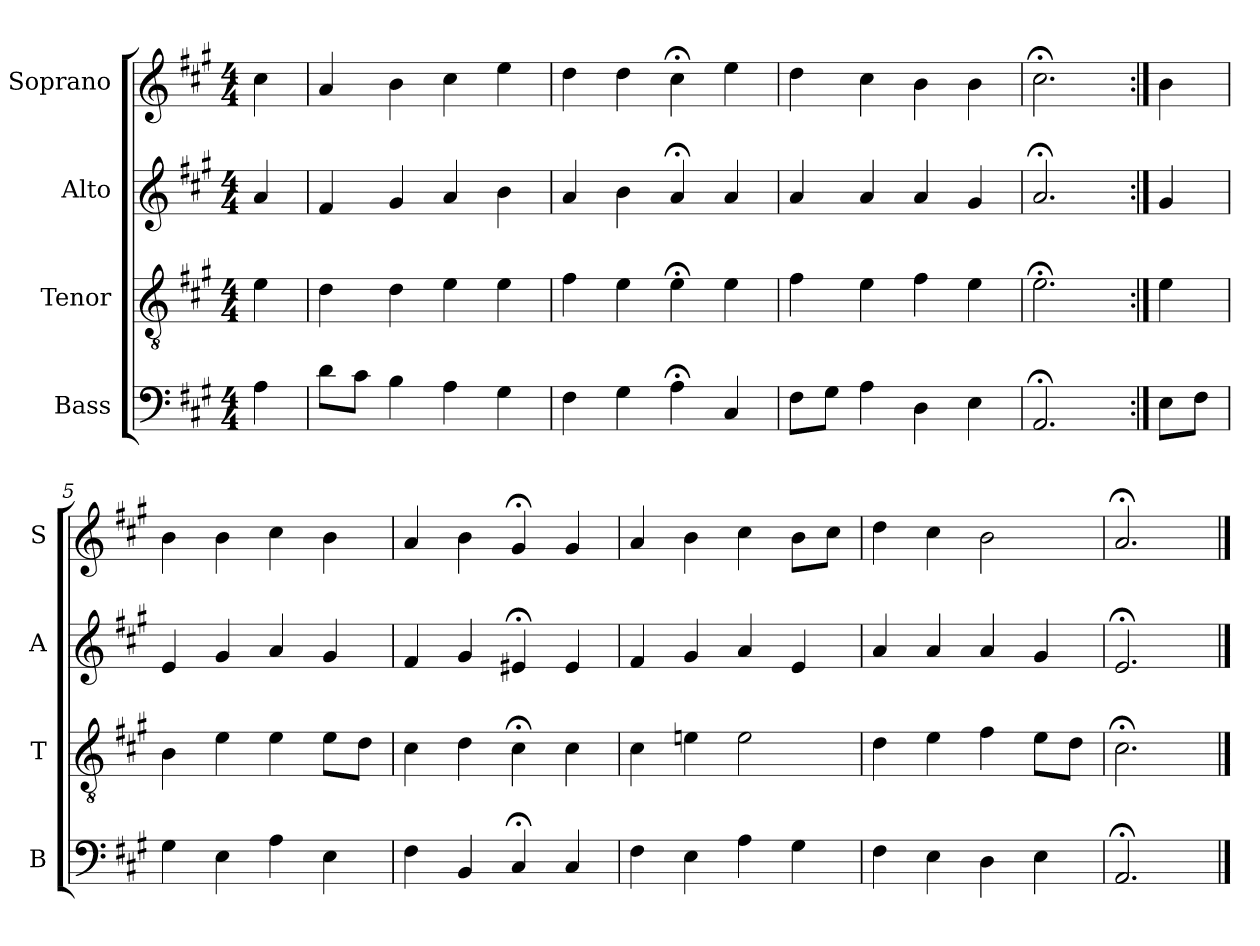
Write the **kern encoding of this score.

**kern	**kern	**kern	**kern
*part4	*part3	*part2	*part1
*staff4	*staff3	*staff2	*staff1
*I"Bass	*I"Tenor	*I"Alto	*I"Soprano
*I'B	*I'T	*I'A	*I'S
*clefF4	*clefGv2	*clefG2	*clefG2
*k[f#c#g#]	*k[f#c#g#]	*k[f#c#g#]	*k[f#c#g#]
*A:	*A:	*A:	*A:
*M4/4	*M4/4	*M4/4	*M4/4
*MM100	*MM100	*MM100	*MM100
=	=	=	=
4A	4e	4a	4cc#
=1	=1	=1	=1
8dL	4d	4f#	4a
8c#J	.	.	.
4B	4d	4g#	4b
4A	4e	4a	4cc#
4G#	4e	4b	4ee
=2	=2	=2	=2
4F#	4f#	4a	4dd
4G#	4e	4b	4dd
4A;<	4e;<	4a;<	4cc#;<
4C#	4e	4a	4ee
=3	=3	=3	=3
8F#L	4f#	4a	4dd
8G#J	.	.	.
4A	4e	4a	4cc#
4D	4f#	4a	4b
4E	4e	4g#	4b
=4	=4	=4	=4
2.AA;<	2.e;<	2.a;<	2.cc#;<
=:|!	=:|!	=:|!	=:|!
8EL	4e	4g#	4b
8F#J	.	.	.
=5	=5	=5	=5
4G#	4B	4e	4b
4E	4e	4g#	4b
4A	4e	4a	4cc#
4E	8eL	4g#	4b
.	8dJ	.	.
=6	=6	=6	=6
4F#	4c#	4f#	4a
4BB	4d	4g#	4b
4C#;<	4c#;<	4e#X;<	4g#;<
4C#	4c#	4e#	4g#
=7	=7	=7	=7
4F#	4c#	4f#	4a
4E	4en	4g#	4b
4A	2e	4a	4cc#
4G#	.	4e	8bL
.	.	.	8cc#J
=8	=8	=8	=8
4F#	4d	4a	4dd
4E	4e	4a	4cc#
4D	4f#	4a	2b
4E	8eL	4g#	.
.	8dJ	.	.
=9	=9	=9	=9
2.AA;<	2.c#;<	2.e;<	2.a;<
==	==	==	==
*-	*-	*-	*-
